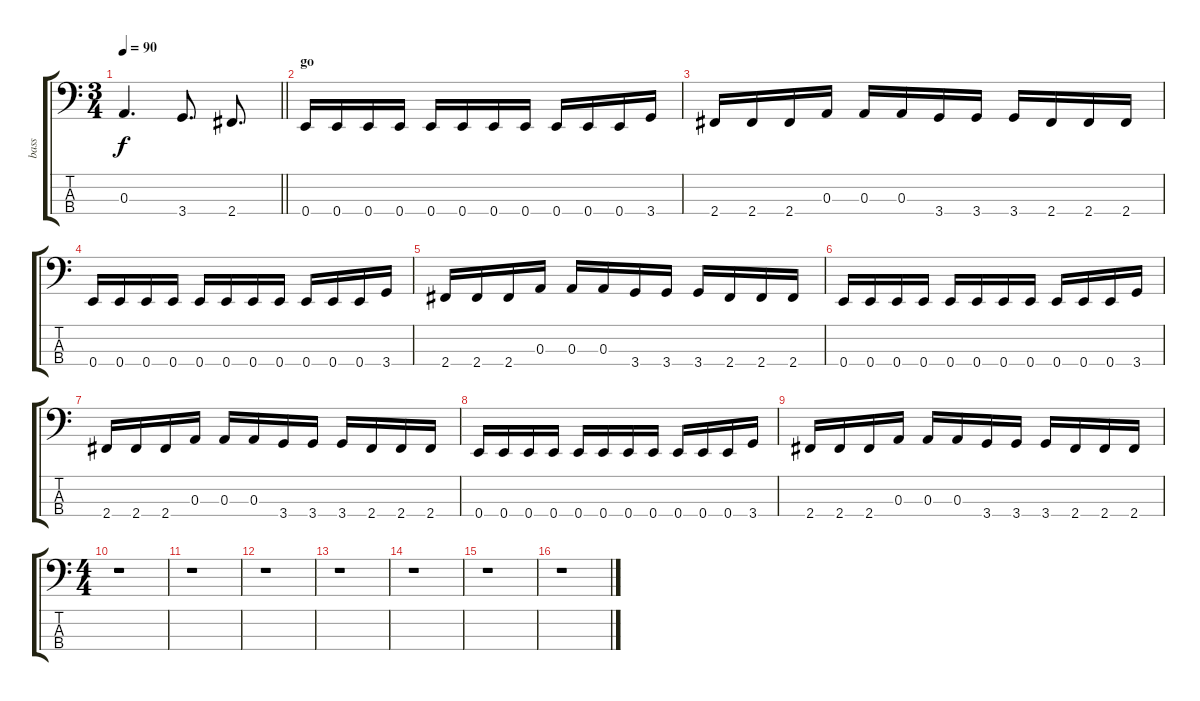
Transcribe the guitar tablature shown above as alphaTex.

\track ("bass" "bass") {instrument electricbasspick}
\staff {score tabs}
\tuning (G2 D2 A1 E1) {hide}
\ts (3 4)
\tempo 90
\clef f4
\barLineRight lightlight
\ks c
0.3.4{d dy f} 3.4.8{d} 2.4.8{d} |
\section ("" "go")
0.4.16 0.4.16 0.4.16 0.4.16 0.4.16 0.4.16 0.4.16 0.4.16 0.4.16 0.4.16 0.4.16 3.4.16 |
2.4.16 2.4.16 2.4.16 0.3.16 0.3.16 0.3.16 3.4.16 3.4.16 3.4.16 2.4.16 2.4.16 2.4.16 |
0.4.16 0.4.16 0.4.16 0.4.16 0.4.16 0.4.16 0.4.16 0.4.16 0.4.16 0.4.16 0.4.16 3.4.16 |
2.4.16 2.4.16 2.4.16 0.3.16 0.3.16 0.3.16 3.4.16 3.4.16 3.4.16 2.4.16 2.4.16 2.4.16 |
0.4.16 0.4.16 0.4.16 0.4.16 0.4.16 0.4.16 0.4.16 0.4.16 0.4.16 0.4.16 0.4.16 3.4.16 |
2.4.16 2.4.16 2.4.16 0.3.16 0.3.16 0.3.16 3.4.16 3.4.16 3.4.16 2.4.16 2.4.16 2.4.16 |
0.4.16 0.4.16 0.4.16 0.4.16 0.4.16 0.4.16 0.4.16 0.4.16 0.4.16 0.4.16 0.4.16 3.4.16 |
2.4.16 2.4.16 2.4.16 0.3.16 0.3.16 0.3.16 3.4.16 3.4.16 3.4.16 2.4.16 2.4.16 2.4.16 |
\ts (4 4)
r.1 |
r.1 |
r.1 |
r.1 |
r.1 |
r.1 |
r.1
